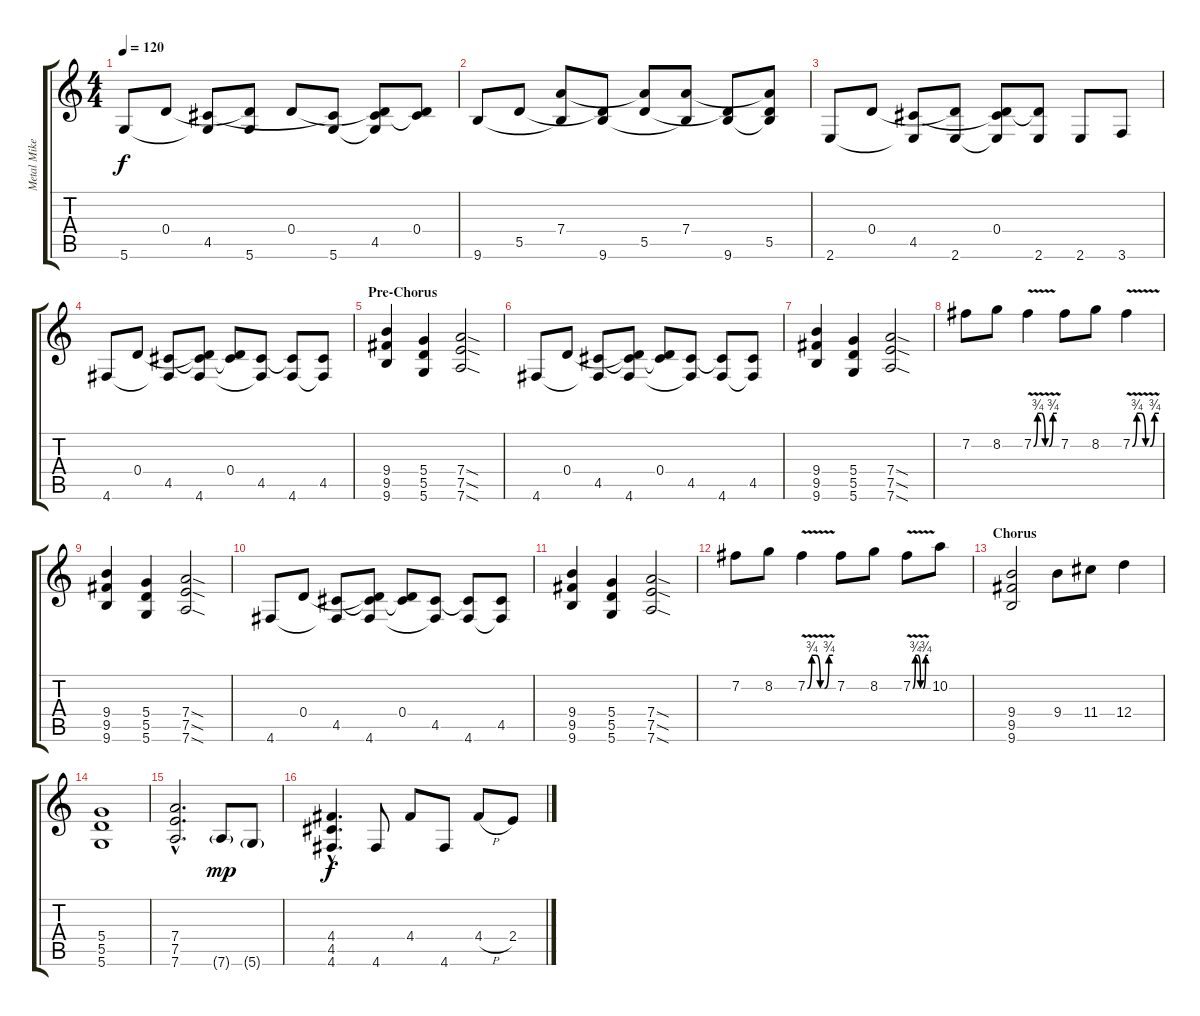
\track ("Metal Mike" "Metal Mike") {instrument distortionguitar}
\staff {score tabs}
\tuning (E4 B3 G3 D3 A2 D2) {hide}
\ts (4 4)
\tempo 120
\clef g2
\ks c
5.6.8{dy f} 0.4.8 (4.5 5.6{t}).8 (0.4{t} 5.6).8 0.4.8 (4.5{t} 5.6).8 (0.4{t} 4.5 5.6{t}).8 (0.4 4.5{t}).8 |
9.6.8 5.5.8 (7.4 9.6{t}).8 (5.5{t} 9.6).8 (7.4{t} 5.5).8 (7.4 9.6{t}).8 (5.5{t} 9.6).8 (7.4{t} 5.5 9.6{t}).8 |
2.6.8 0.4.8 (4.5 2.6{t}).8 (0.4{t} 2.6).8 (0.4 4.5{t} 2.6{t}).8 (0.4{t} 2.6).8 2.6.8 3.6.8 |
4.6.8 0.4.8 (4.5 4.6{t}).8 (0.4{t} 4.5{t} 4.6).8 (0.4 4.5{t}).8 (4.5 4.6{t}).8 (4.5{t} 4.6).8 (4.5 4.6{t}).8 |
\section ("" "Pre-Chorus")
(9.4 9.5 9.6).4{volume 13 instrument distortionguitar} (5.4 5.5 5.6).4 (7.4{sod} 7.5{sod} 7.6{sod}).2 |
4.6.8{instrument electricguitarclean} 0.4.8 (4.5 4.6{t}).8 (0.4{t} 4.5{t} 4.6).8 (0.4 4.5{t}).8 (4.5 4.6{t}).8 (4.5{t} 4.6).8 (4.5 4.6{t}).8 |
(9.4 9.5 9.6).4{instrument distortionguitar} (5.4 5.5 5.6).4 (7.4{sod} 7.5{sod} 7.6{sod}).2 |
7.2.8 8.2.8 7.2{be (custom 0 0 10 3 20 3 30 0 40 0 50 3 60 3) v}.4 7.2.8 8.2.8 7.2{be (custom 0 0 10 3 20 3 30 0 40 0 50 3 60 3) v}.4 |
(9.4 9.5 9.6).4 (5.4 5.5 5.6).4 (7.4{sod} 7.5{sod} 7.6{sod}).2 |
4.6.8{instrument electricguitarclean} 0.4.8 (4.5 4.6{t}).8 (0.4{t} 4.5{t} 4.6).8 (0.4 4.5{t}).8 (4.5 4.6{t}).8 (4.5{t} 4.6).8 (4.5 4.6{t}).8 |
(9.4 9.5 9.6).4{instrument distortionguitar} (5.4 5.5 5.6).4 (7.4{sod} 7.5{sod} 7.6{sod}).2 |
7.2.8 8.2.8 7.2{be (custom 0 0 10 3 20 3 30 0 40 0 50 3 60 3) v}.4 7.2.8 8.2.8 7.2{be (custom 0 0 10 3 20 3 30 0 40 0 50 3 60 3) v}.8 10.2.8 |
\section ("" "Chorus")
(9.4 9.5 9.6).2 9.4.8 11.4.8 12.4.4 |
(5.4 5.5 5.6).1 |
(7.4{hac} 7.5{hac} 7.6{hac}).2{d} 7.6{g}.8{dy mp} 5.6{g}.8 |
(4.4{hac} 4.5{hac} 4.6{hac}).4{d dy f} 4.6.8 4.4.8 4.6.8 4.4{h}.8 2.4.8
